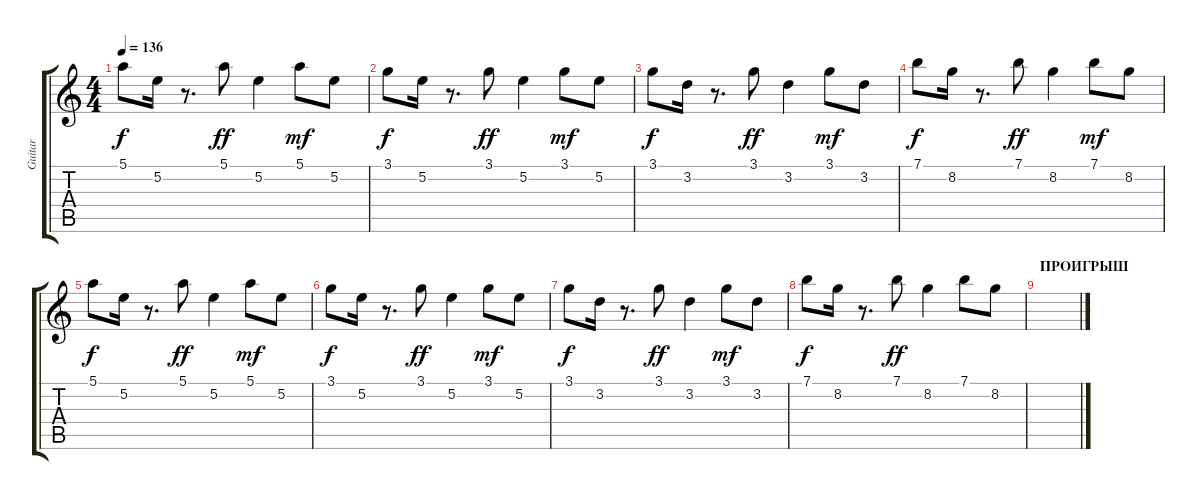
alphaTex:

\track ("Guitar" "Guitar") {instrument electricguitarclean}
\staff {score tabs}
\tuning (E4 B3 G3 D3 A2 E2) {hide}
\ts (4 4)
\tempo 136
\clef g2
\ks c
5.1.8{dy f} 5.2.16 r.8{d} 5.1.8{dy ff} 5.2.4 5.1.8{dy mf} 5.2.8 |
3.1.8{dy f} 5.2.16 r.8{d} 3.1.8{dy ff} 5.2.4 3.1.8{dy mf} 5.2.8 |
3.1.8{dy f} 3.2.16 r.8{d} 3.1.8{dy ff} 3.2.4 3.1.8{dy mf} 3.2.8 |
7.1.8{dy f} 8.2.16 r.8{d} 7.1.8{dy ff} 8.2.4 7.1.8{dy mf} 8.2.8 |
5.1.8{dy f} 5.2.16 r.8{d} 5.1.8{dy ff} 5.2.4 5.1.8{dy mf} 5.2.8 |
3.1.8{dy f} 5.2.16 r.8{d} 3.1.8{dy ff} 5.2.4 3.1.8{dy mf} 5.2.8 |
3.1.8{dy f} 3.2.16 r.8{d} 3.1.8{dy ff} 3.2.4 3.1.8{dy mf} 3.2.8 |
7.1.8{dy f} 8.2.16 r.8{d} 7.1.8{dy ff} 8.2.4 7.1.8 8.2.8 |
\section ("" "ПРОИГРЫШ")
